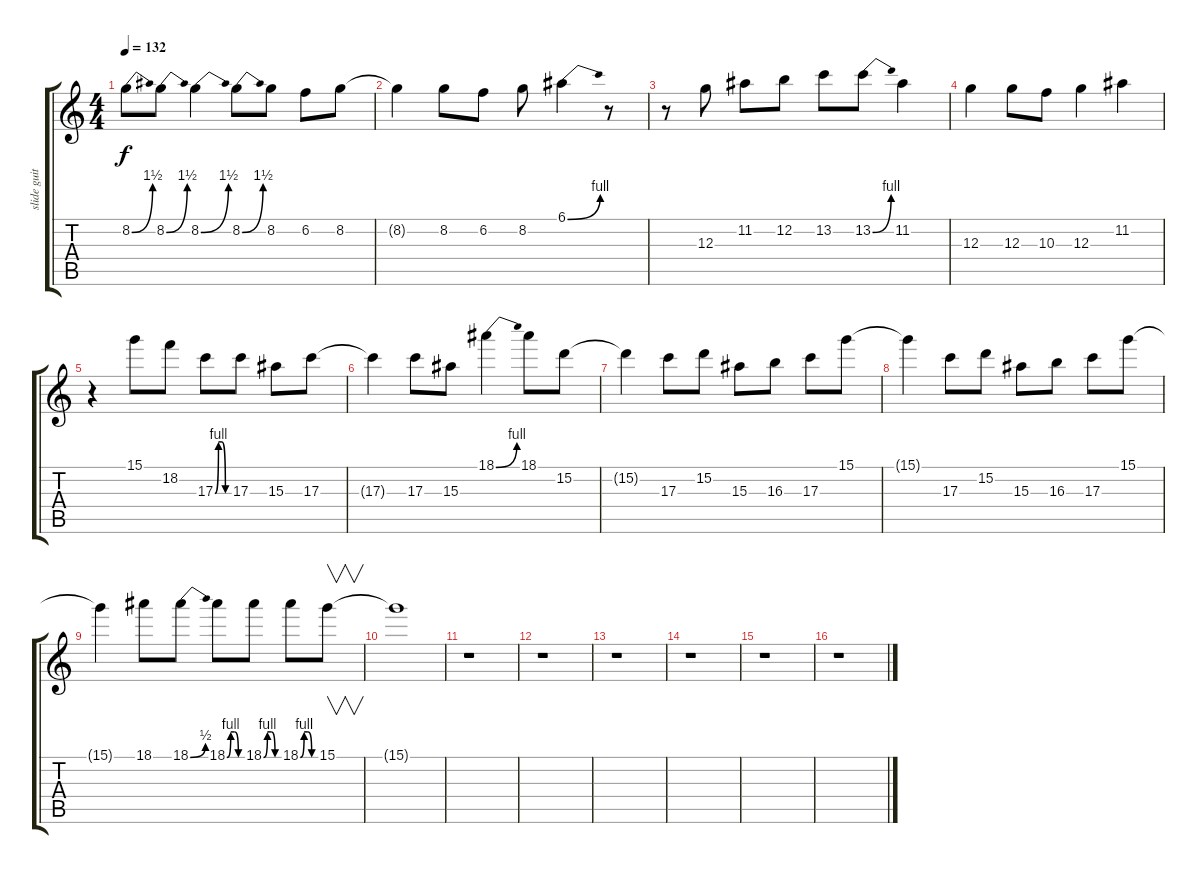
\track ("slide guitar" "slide guit") {instrument distortionguitar}
\staff {score tabs}
\tuning (E4 B3 G3 D3 A2 E2) {hide}
\ts (4 4)
\tempo 132
\clef g2
\ks c
8.2{be (bend 0 0 60 6)}.8{dy f} 8.2{be (bend 0 0 60 6)}.8 8.2{be (bend 0 0 60 6)}.4 8.2{be (bend 0 0 60 6)}.8 8.2.8 6.2.8 8.2.8 |
8.2{t}.4 8.2.8 6.2.8 8.2.8 6.1{be (bend 0 0 60 4)}.4 r.8 |
r.8 12.3.8 11.2.8 12.2.8 13.2.8 13.2{be (bend 0 0 60 4)}.8 11.2.4 |
12.3.4 12.3.8 10.3.8 12.3.4 11.2.4 |
r.4 15.1.8 18.2.8 17.3{be (custom 0 0 15 4 30 4 45 0 60 0)}.8 17.3.8 15.3.8 17.3.8 |
17.3{t}.4 17.3.8 15.3.8 18.1{be (bend 0 0 60 4)}.4 18.1.8 15.2.8 |
15.2{t}.4 17.3.8 15.2.8 15.3.8 16.3.8 17.3.8 15.1.8 |
15.1{t}.4 17.3.8 15.2.8 15.3.8 16.3.8 17.3.8 15.1.8 |
15.1{t}.4 18.1.8 18.1{be (bend 0 0 60 2)}.8 18.1{be (custom 0 0 15 4 30 4 45 0 60 0)}.8 18.1{be (custom 0 0 15 4 30 4 45 0 60 0)}.8 18.1{be (custom 0 0 15 4 30 4 45 0 60 0)}.8 15.1.8{v} |
15.1{t}.1 |
r.1 |
r.1 |
r.1 |
r.1 |
r.1 |
r.1
